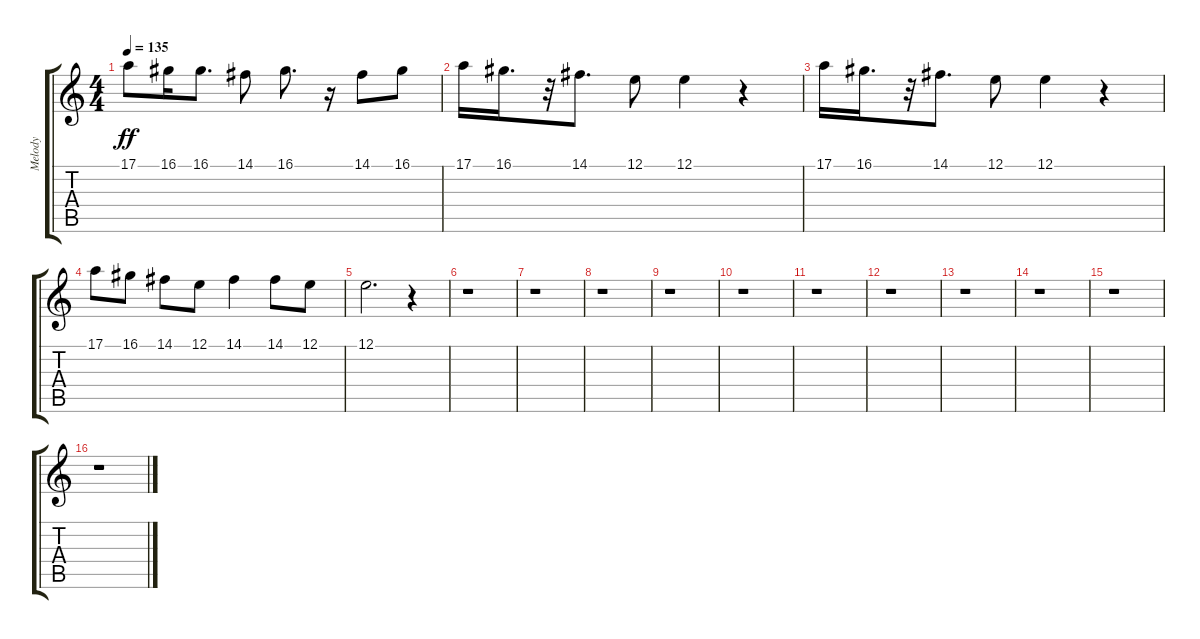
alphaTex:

\track ("Melody                              " "Melody    ") {instrument vibraphone}
\staff {score tabs}
\tuning (E4 B3 G3 D3 A2 E2) {hide}
\ts (4 4)
\tempo 135
\clef g2
\ks c
17.1.8{dy ff} 16.1.16 16.1.8{d} 14.1.8 16.1.8{d} r.16 14.1.8 16.1.8 |
17.1.16 16.1.16{d} r.32 14.1.8{d} 12.1.8 12.1.4 r.4 |
17.1.16 16.1.16{d} r.32 14.1.8{d} 12.1.8 12.1.4 r.4 |
17.1.8 16.1.8 14.1.8 12.1.8 14.1.4 14.1.8 12.1.8 |
12.1.2{d} r.4 |
r.1 |
r.1 |
r.1 |
r.1 |
r.1 |
r.1 |
r.1 |
r.1 |
r.1 |
r.1 |
r.1
